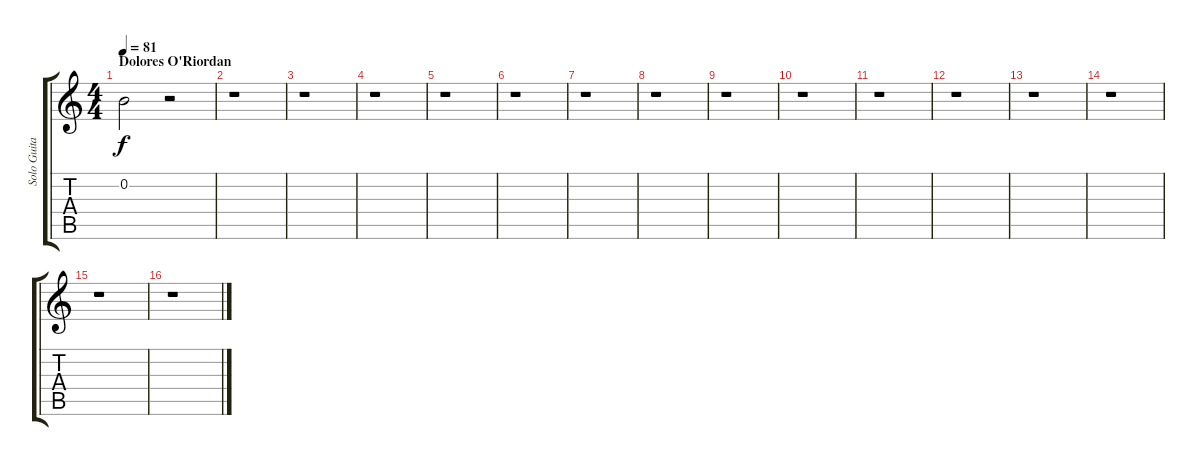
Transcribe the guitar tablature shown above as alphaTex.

\track ("Solo Guitar" "Solo Guita") {instrument distortionguitar}
\staff {score tabs}
\tuning (E4 B3 G3 D3 A2 E2) {hide}
\ts (4 4)
\section ("" "Dolores O'Riordan")
\tempo 81
\clef g2
\ks c
0.2.2{dy f} r.2 |
r.1 |
r.1 |
r.1 |
r.1 |
r.1 |
r.1 |
r.1 |
r.1 |
r.1 |
r.1 |
r.1 |
r.1 |
r.1 |
r.1 |
r.1
